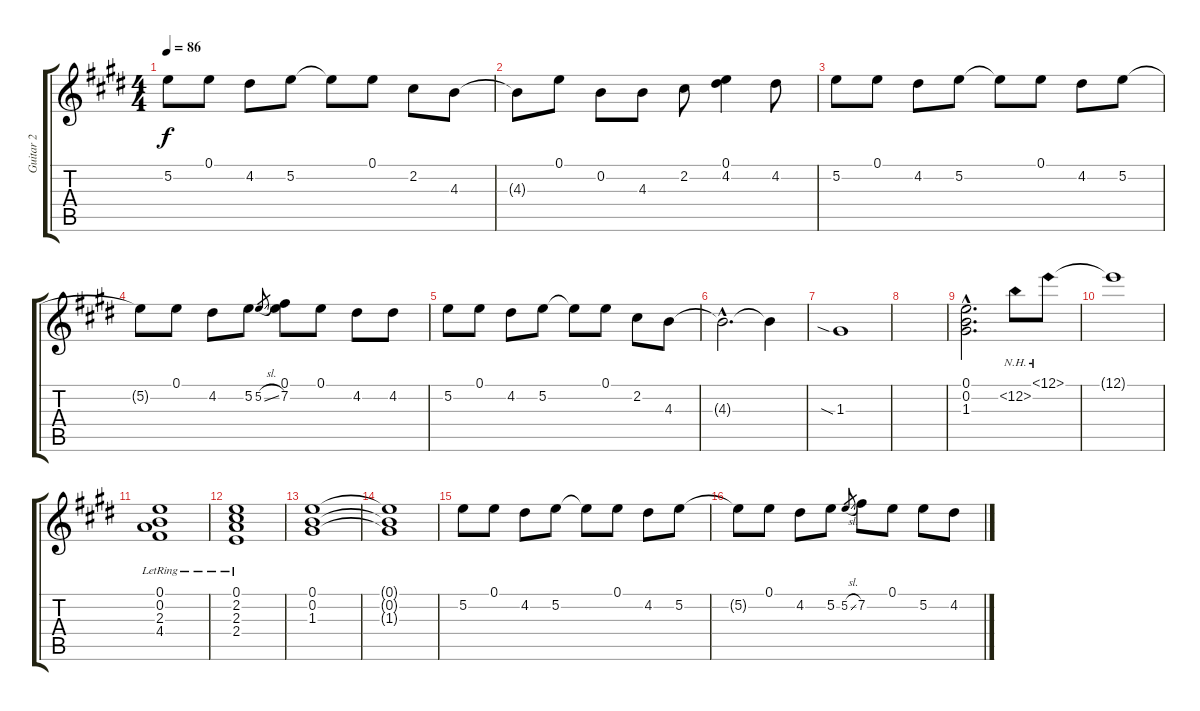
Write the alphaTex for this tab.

\track ("Guitar 2" "Guitar 2") {instrument electricguitarclean}
\staff {score tabs}
\tuning (E4 B3 G3 D3 A2 E2) {hide}
\ts (4 4)
\tempo 86
\clef g2
\ks e
5.2.8{dy f} 0.1.8 4.2.8 5.2.8 5.2{t}.8 0.1.8 2.2.8 4.3.8 |
4.3{t}.8 0.1.8 0.2.8 4.3.8 2.2.8 (0.1 4.2).4 4.2.8 |
5.2.8 0.1.8 4.2.8 5.2.8 5.2{t}.8 0.1.8 4.2.8 5.2.8 |
5.2{t}.8 0.1.8 4.2.8 5.2.8 5.2{sl}.8{gr} (0.1 7.2).8 0.1.8 4.2.8 4.2.8 |
5.2.8 0.1.8 4.2.8 5.2.8 5.2{t}.8 0.1.8 2.2.8 4.3.8 |
4.3{hac t}.2{d} 4.3{t}.4 |
1.3{sia}.1 |
|
(0.1{hac} 0.2{hac} 1.3{hac}).2{d volume 13 instrument electricguitarclean} 12.2{nh}.8 12.1{nh}.8 |
12.1{t}.1 |
(0.1 0.2 2.3 4.4{lr}).1 |
(0.1 2.2{lr} 2.3 2.4).1 |
(0.1 0.2 1.3).1 |
(0.1{t} 0.2{t} 1.3{t}).1 |
5.2.8{volume 15 instrument overdrivenguitar} 0.1.8 4.2.8 5.2.8 5.2{t}.8 0.1.8 4.2.8 5.2.8 |
5.2{t}.8 0.1.8 4.2.8 5.2.8 5.2{sl}.8{gr} 7.2.8 0.1.8 5.2.8 4.2.8
